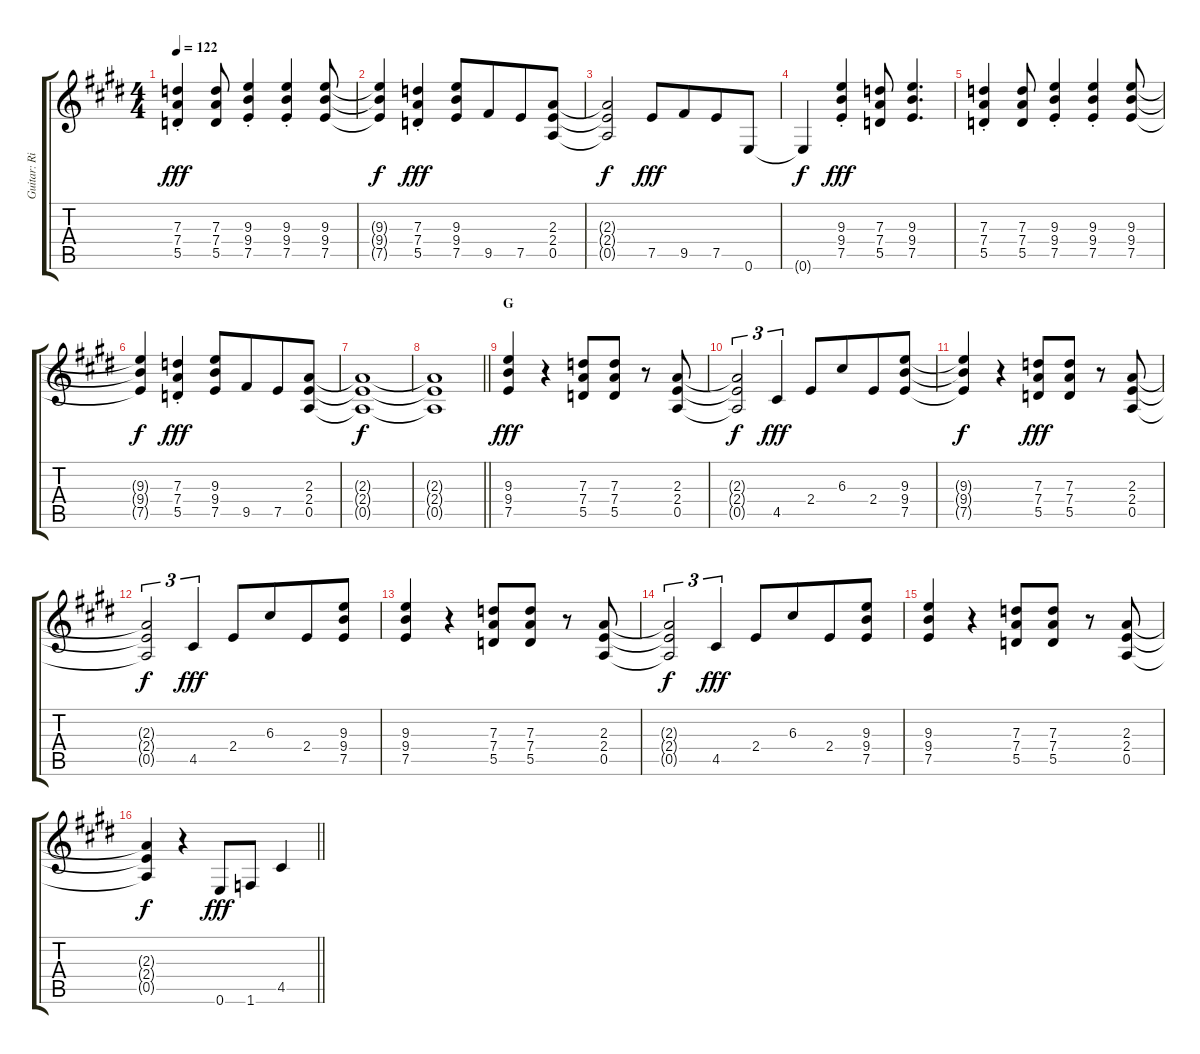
\track ("Guitar: Rik" "Guitar: Ri") {instrument overdrivenguitar}
\staff {score tabs}
\tuning (E4 B3 G3 D3 A2 E2) {hide}
\ts (4 4)
\tempo 122
\clef g2
\ks e
(7.3{st} 7.4{st} 5.5{st}).4{dy fff} (7.3 7.4 5.5).8 (9.3{st} 9.4{st} 7.5{st}).4 (9.3{st} 9.4{st} 7.5{st}).4 (9.3 9.4 7.5).8 |
(9.3{t} 9.4{t} 7.5{t}).4{dy f} (7.3{st} 7.4{st} 5.5{st}).4{dy fff} (9.3 9.4 7.5).8 9.5.8{beam merge} 7.5.8 (2.3 2.4 0.5).8 |
(2.3{t} 2.4{t} 0.5{t}).2{dy f} 7.5.8{dy fff} 9.5.8{beam merge} 7.5.8 0.6.8 |
0.6{t}.4{dy f} (9.3{st} 9.4{st} 7.5{st}).4{dy fff} (7.3 7.4 5.5).8 (9.3 9.4 7.5).4{d} |
(7.3{st} 7.4{st} 5.5{st}).4 (7.3 7.4 5.5).8 (9.3{st} 9.4{st} 7.5{st}).4 (9.3{st} 9.4{st} 7.5{st}).4 (9.3 9.4 7.5).8 |
(9.3{t} 9.4{t} 7.5{t}).4{dy f} (7.3{st} 7.4{st} 5.5{st}).4{dy fff} (9.3 9.4 7.5).8 9.5.8{beam merge} 7.5.8 (2.3 2.4 0.5).8 |
(2.3{t} 2.4{t} 0.5{t}).1{dy f} |
\barLineRight lightlight
(2.3{t} 2.4{t} 0.5{t}).1 |
\section ("" "G")
(9.3 9.4 7.5).4{dy fff} r.4 (7.3 7.4 5.5).8 (7.3 7.4 5.5).8 r.8 (2.3 2.4 0.5).8 |
(2.3{t} 2.4{t} 0.5{t}).2{tu (3 2) dy f} 4.5.4{tu (3 2) dy fff beam merge} 2.4.8 6.3.8{beam merge} 2.4.8 (9.3 9.4 7.5).8 |
(9.3{t} 9.4{t} 7.5{t}).4{dy f} r.4 (7.3 7.4 5.5).8{dy fff} (7.3 7.4 5.5).8 r.8 (2.3 2.4 0.5).8 |
(2.3{t} 2.4{t} 0.5{t}).2{tu (3 2) dy f} 4.5.4{tu (3 2) dy fff beam merge} 2.4.8 6.3.8{beam merge} 2.4.8 (9.3 9.4 7.5).8 |
(9.3 9.4 7.5).4 r.4 (7.3 7.4 5.5).8 (7.3 7.4 5.5).8 r.8 (2.3 2.4 0.5).8 |
(2.3{t} 2.4{t} 0.5{t}).2{tu (3 2) dy f} 4.5.4{tu (3 2) dy fff beam merge} 2.4.8 6.3.8{beam merge} 2.4.8 (9.3 9.4 7.5).8 |
(9.3 9.4 7.5).4 r.4 (7.3 7.4 5.5).8 (7.3 7.4 5.5).8 r.8 (2.3 2.4 0.5).8 |
\barLineRight lightlight
(2.3{t} 2.4{t} 0.5{t}).4{dy f} r.4{beam merge} 0.6.8{dy fff} 1.6.8{beam merge} 4.5.4
